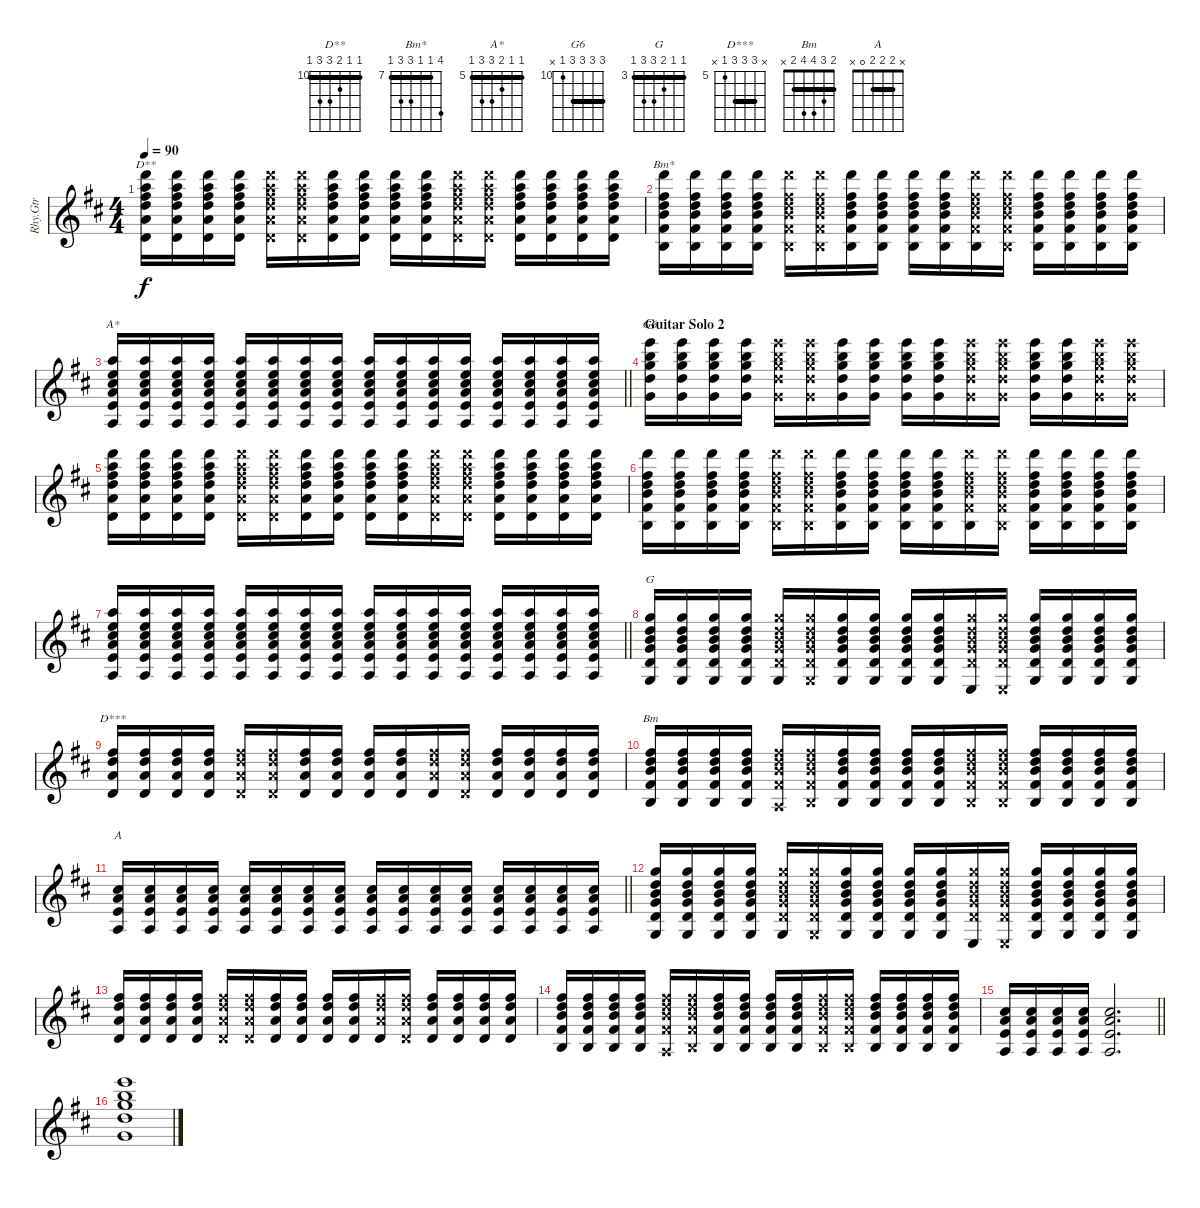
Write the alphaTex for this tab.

\track ("Rhy.Gtr" "Rhy.Gtr") {instrument overdrivenguitar}
\staff {score}
\tuning (E4 B3 G3 D3 A2 E2) {hide}
\chord ("D**" 10 10 11 12 12 10) {firstfret 10 barre 10}
\chord ("Bm*" 10 7 7 9 9 7) {firstfret 7 barre 7}
\chord ("A*" 5 5 6 7 7 5) {firstfret 5 barre 5}
\chord ("G6" 12 12 12 12 10 x) {firstfret 10 barre 12}
\chord ("G" 3 3 4 5 5 3) {firstfret 3 barre 3}
\chord ("D***" x 7 7 7 5 x) {firstfret 5 barre 7}
\chord ("Bm" 2 3 4 4 2 x) {barre 2}
\chord ("A" x 2 2 2 0 x) {barre 2}
\ts (4 4)
\tempo 90
\clef g2
\ks bminor
(10.1 10.2 11.3 12.4 12.5 10.6).16{ch "D**" dy f} (10.1 10.2 11.3 12.4 12.5 10.6).16 (10.1 10.2 11.3 12.4 12.5 10.6).16 (10.1 10.2 11.3 12.4 12.5 10.6).16 (10.1{x} 10.2{x} 11.3{x} 12.4{x} 12.5{x} 10.6{x}).16 (10.1{x} 10.2{x} 11.3{x} 12.4{x} 12.5{x} 10.6{x}).16 (10.1 10.2 11.3 12.4 12.5 10.6).16 (10.1 10.2 11.3 12.4 12.5 10.6).16 (10.1 10.2 11.3 12.4 12.5 10.6).16 (10.1 10.2 11.3 12.4 12.5 10.6).16 (10.1{x} 10.2{x} 11.3{x} 12.4{x} 12.5{x} 10.6{x}).16 (10.1{x} 10.2{x} 11.3{x} 12.4{x} 12.5{x} 10.6{x}).16 (10.1 10.2 11.3 12.4 12.5 10.6).16 (10.1 10.2 11.3 12.4 12.5 10.6).16 (10.1 10.2 11.3 12.4 12.5 10.6).16 (10.1 10.2 11.3 12.4 12.5 10.6).16 |
(10.1 7.2 7.3 9.4 9.5 7.6).16{ch "Bm*"} (10.1 7.2 7.3 9.4 9.5 7.6).16 (10.1 7.2 7.3 9.4 9.5 7.6).16 (10.1 7.2 7.3 9.4 9.5 7.6).16 (10.1{x} 7.2{x} 7.3{x} 9.4{x} 9.5{x} 7.6{x}).16 (10.1{x} 7.2{x} 7.3{x} 9.4{x} 9.5{x} 7.6{x}).16 (10.1 7.2 7.3 9.4 9.5 7.6).16 (10.1 7.2 7.3 9.4 9.5 7.6).16 (10.1 7.2 7.3 9.4 9.5 7.6).16 (10.1 7.2 7.3 9.4 9.5 7.6).16 (10.1{x} 7.2{x} 7.3{x} 9.4{x} 9.5{x} 7.6).16 (10.1{x} 7.2{x} 7.3{x} 9.4{x} 9.5{x} 7.6{x}).16 (10.1 7.2 7.3 9.4 9.5 7.6).16 (10.1 7.2 7.3 9.4 9.5 7.6).16 (10.1 7.2 7.3 9.4 9.5 7.6).16 (10.1 7.2 7.3 9.4 9.5 7.6).16 |
\barLineRight lightlight
(5.1 5.2 6.3 7.4 7.5 5.6).16{ch "A*"} (5.1 5.2 6.3 7.4 7.5 5.6).16 (5.1 5.2 6.3 7.4 7.5 5.6).16 (5.1 5.2 6.3 7.4 7.5 5.6).16 (5.1 5.2 6.3 7.4 7.5 5.6).16 (5.1 5.2 6.3 7.4 7.5 5.6).16 (5.1 5.2 6.3 7.4 7.5 5.6).16 (5.1 5.2 6.3 7.4 7.5 5.6).16 (5.1 5.2 6.3 7.4 7.5 5.6).16 (5.1 5.2 6.3 7.4 7.5 5.6).16 (5.1 5.2 6.3 7.4 7.5 5.6).16 (5.1 5.2 6.3 7.4 7.5 5.6).16 (5.1 5.2 6.3 7.4 7.5 5.6).16 (5.1 5.2 6.3 7.4 7.5 5.6).16 (5.1 5.2 6.3 7.4 7.5 5.6).16 (5.1 5.2 6.3 7.4 7.5 5.6).16 |
\section ("" "Guitar Solo 2")
(12.1 12.2 12.3 12.4 10.5).16{ch "G6"} (12.1 12.2 12.3 12.4 10.5).16 (12.1 12.2 12.3 12.4 10.5).16 (12.1 12.2 12.3 12.4 10.5).16 (12.1{x} 12.2{x} 12.3{x} 12.4{x} 10.5{x}).16 (12.1{x} 12.2{x} 12.3{x} 12.4{x} 10.5{x}).16 (12.1 12.2 12.3 12.4 10.5).16 (12.1 12.2 12.3 12.4 10.5).16 (12.1 12.2 12.3 12.4 10.5).16 (12.1 12.2 12.3 12.4 10.5).16 (12.1{x} 12.2{x} 12.3{x} 12.4{x} 10.5{x}).16 (12.1{x} 12.2{x} 12.3{x} 12.4{x} 10.5{x}).16 (12.1 12.2 12.3 12.4 10.5).16 (12.1 12.2 12.3 12.4 10.5).16 (12.1{x} 12.2{x} 12.3{x} 12.4{x} 10.5{x}).16 (12.1{x} 12.2{x} 12.3{x} 12.4{x} 10.5{x}).16 |
(10.1 10.2 11.3 12.4 12.5 10.6).16 (10.1 10.2 11.3 12.4 12.5 10.6).16 (10.1 10.2 11.3 12.4 12.5 10.6).16 (10.1 10.2 11.3 12.4 12.5 10.6).16 (10.1{x} 10.2{x} 11.3{x} 12.4{x} 12.5{x} 10.6{x}).16 (10.1{x} 10.2{x} 11.3{x} 12.4{x} 12.5{x} 10.6{x}).16 (10.1 10.2 11.3 12.4 12.5 10.6).16 (10.1 10.2 11.3 12.4 12.5 10.6).16 (10.1 10.2 11.3 12.4 12.5 10.6).16 (10.1 10.2 11.3 12.4 12.5 10.6).16 (10.1{x} 10.2{x} 11.3{x} 12.4{x} 12.5{x} 10.6{x}).16 (10.1{x} 10.2{x} 11.3{x} 12.4{x} 12.5{x} 10.6{x}).16 (10.1 10.2 11.3 12.4 12.5 10.6).16 (10.1 10.2 11.3 12.4 12.5 10.6).16 (10.1 10.2 11.3 12.4 12.5 10.6).16 (10.1 10.2 11.3 12.4 12.5 10.6).16 |
(10.1 7.2 7.3 9.4 9.5 7.6).16 (10.1 7.2 7.3 9.4 9.5 7.6).16 (10.1 7.2 7.3 9.4 9.5 7.6).16 (10.1 7.2 7.3 9.4 9.5 7.6).16 (10.1{x} 7.2{x} 7.3{x} 9.4{x} 9.5{x} 7.6{x}).16 (10.1{x} 7.2{x} 7.3{x} 9.4{x} 9.5{x} 7.6{x}).16 (10.1 7.2 7.3 9.4 9.5 7.6).16 (10.1 7.2 7.3 9.4 9.5 7.6).16 (10.1 7.2 7.3 9.4 9.5 7.6).16 (10.1 7.2 7.3 9.4 9.5 7.6).16 (10.1{x} 7.2{x} 7.3{x} 9.4{x} 9.5{x} 7.6).16 (10.1{x} 7.2{x} 7.3{x} 9.4{x} 9.5{x} 7.6{x}).16 (10.1 7.2 7.3 9.4 9.5 7.6).16 (10.1 7.2 7.3 9.4 9.5 7.6).16 (10.1 7.2 7.3 9.4 9.5 7.6).16 (10.1 7.2 7.3 9.4 9.5 7.6).16 |
\barLineRight lightlight
(5.1 5.2 6.3 7.4 7.5 5.6).16 (5.1 5.2 6.3 7.4 7.5 5.6).16 (5.1 5.2 6.3 7.4 7.5 5.6).16 (5.1 5.2 6.3 7.4 7.5 5.6).16 (5.1 5.2 6.3 7.4 7.5 5.6).16 (5.1 5.2 6.3 7.4 7.5 5.6).16 (5.1 5.2 6.3 7.4 7.5 5.6).16 (5.1 5.2 6.3 7.4 7.5 5.6).16 (5.1 5.2 6.3 7.4 7.5 5.6).16 (5.1 5.2 6.3 7.4 7.5 5.6).16 (5.1 5.2 6.3 7.4 7.5 5.6).16 (5.1 5.2 6.3 7.4 7.5 5.6).16 (5.1 5.2 6.3 7.4 7.5 5.6).16 (5.1 5.2 6.3 7.4 7.5 5.6).16 (5.1 5.2 6.3 7.4 7.5 5.6).16 (5.1 5.2 6.3 7.4 7.5 5.6).16 |
(3.1 3.2 4.3 5.4 5.5 3.6).16{ch "G"} (3.1 3.2 4.3 5.4 5.5 3.6).16 (3.1 3.2 4.3 5.4 5.5 3.6).16 (3.1 3.2 4.3 5.4 5.5 3.6).16 (3.1{x} 3.2{x} 4.3{x} 5.4{x} 5.5{x} 3.6).16 (3.1{x} 3.2{x} 4.3{x} 5.4{x} 5.5{x} 3.6{x}).16 (3.1 3.2 4.3 5.4 5.5 3.6).16 (3.1 3.2 4.3 5.4 5.5 3.6).16 (3.1 3.2 4.3 5.4 5.5 3.6).16 (3.1 3.2 4.3 5.4 5.5 3.6).16 (3.1{x} 3.2{x} 4.3{x} 5.4{x} 5.5{x} 0.6).16 (3.1{x} 3.2{x} 4.3{x} 5.4{x} 5.5{x} 0.6{x}).16 (3.1 3.2 4.3 5.4 5.5 3.6).16 (3.1 3.2 4.3 5.4 5.5 3.6).16 (3.1 3.2 4.3 5.4 5.5 3.6).16 (3.1 3.2 4.3 5.4 5.5 3.6).16 |
(7.2 7.3 7.4 5.5).16{ch "D***"} (7.2 7.3 7.4 5.5).16 (7.2 7.3 7.4 5.5).16 (7.2 7.3 7.4 5.5).16 (7.2{x} 7.3{x} 7.4{x} 5.5{x}).16 (7.2{x} 7.3{x} 7.4{x} 5.5{x}).16 (7.2 7.3 7.4 5.5).16 (7.2 7.3 7.4 5.5).16 (7.2 7.3 7.4 5.5).16 (7.2 7.3 7.4 5.5).16 (7.2{x} 7.3{x} 7.4{x} 5.5).16 (7.2{x} 7.3{x} 7.4{x} 5.5{x}).16 (7.2 7.3 7.4 5.5).16 (7.2 7.3 7.4 5.5).16 (7.2 7.3 7.4 5.5).16 (7.2 7.3 7.4 5.5).16 |
(2.1 3.2 4.3 4.4 2.5).16{ch "Bm"} (2.1 3.2 4.3 4.4 2.5).16 (2.1 3.2 4.3 4.4 2.5).16 (2.1 3.2 4.3 4.4 2.5).16 (2.1{x} 3.2{x} 4.3{x} 4.4{x} 0.5{x}).16 (2.1{x} 3.2{x} 4.3{x} 4.4{x} 2.5{x}).16 (2.1 3.2 4.3 4.4 2.5).16 (2.1 3.2 4.3 4.4 2.5).16 (2.1 3.2 4.3 4.4 2.5).16 (2.1 3.2 4.3 4.4 2.5).16 (2.1{x} 3.2{x} 4.3{x} 4.4{x} 2.5{x}).16 (2.1{x} 3.2{x} 4.3{x} 4.4{x} 2.5{x}).16 (2.1 3.2 4.3 4.4 2.5).16 (2.1 3.2 4.3 4.4 2.5).16 (2.1 3.2 4.3 4.4 2.5).16 (2.1 3.2 4.3 4.4 2.5).16 |
\barLineRight lightlight
(2.2 2.3 2.4 0.5).16{ch "A"} (2.2 2.3 2.4 0.5).16 (2.2 2.3 2.4 0.5).16 (2.2 2.3 2.4 0.5).16 (2.2 2.3 2.4 0.5).16 (2.2 2.3 2.4 0.5).16 (2.2 2.3 2.4 0.5).16 (2.2 2.3 2.4 0.5).16 (2.2 2.3 2.4 0.5).16 (2.2 2.3 2.4 0.5).16 (2.2 2.3 2.4 0.5).16 (2.2 2.3 2.4 0.5).16 (2.2 2.3 2.4 0.5).16 (2.2 2.3 2.4 0.5).16 (2.2 2.3 2.4 0.5).16 (2.2 2.3 2.4 0.5).16 |
(3.1 3.2 4.3 5.4 5.5 3.6).16 (3.1 3.2 4.3 5.4 5.5 3.6).16 (3.1 3.2 4.3 5.4 5.5 3.6).16 (3.1 3.2 4.3 5.4 5.5 3.6).16 (3.1{x} 3.2{x} 4.3{x} 5.4{x} 5.5{x} 3.6).16 (3.1{x} 3.2{x} 4.3{x} 5.4{x} 5.5{x} 3.6{x}).16 (3.1 3.2 4.3 5.4 5.5 3.6).16 (3.1 3.2 4.3 5.4 5.5 3.6).16 (3.1 3.2 4.3 5.4 5.5 3.6).16 (3.1 3.2 4.3 5.4 5.5 3.6).16 (3.1{x} 3.2{x} 4.3{x} 5.4{x} 5.5{x} 0.6).16 (3.1{x} 3.2{x} 4.3{x} 5.4{x} 5.5{x} 0.6{x}).16 (3.1 3.2 4.3 5.4 5.5 3.6).16 (3.1 3.2 4.3 5.4 5.5 3.6).16 (3.1 3.2 4.3 5.4 5.5 3.6).16 (3.1 3.2 4.3 5.4 5.5 3.6).16 |
(7.2 7.3 7.4 5.5).16 (7.2 7.3 7.4 5.5).16 (7.2 7.3 7.4 5.5).16 (7.2 7.3 7.4 5.5).16 (7.2{x} 7.3{x} 7.4{x} 5.5{x}).16 (7.2{x} 7.3{x} 7.4{x} 5.5{x}).16 (7.2 7.3 7.4 5.5).16 (7.2 7.3 7.4 5.5).16 (7.2 7.3 7.4 5.5).16 (7.2 7.3 7.4 5.5).16 (7.2{x} 7.3{x} 7.4{x} 5.5).16 (7.2{x} 7.3{x} 7.4{x} 5.5{x}).16 (7.2 7.3 7.4 5.5).16 (7.2 7.3 7.4 5.5).16 (7.2 7.3 7.4 5.5).16 (7.2 7.3 7.4 5.5).16 |
(2.1 3.2 4.3 4.4 2.5).16 (2.1 3.2 4.3 4.4 2.5).16 (2.1 3.2 4.3 4.4 2.5).16 (2.1 3.2 4.3 4.4 2.5).16 (2.1{x} 3.2{x} 4.3{x} 4.4{x} 0.5{x}).16 (2.1{x} 3.2{x} 4.3{x} 4.4{x} 2.5{x}).16 (2.1 3.2 4.3 4.4 2.5).16 (2.1 3.2 4.3 4.4 2.5).16 (2.1 3.2 4.3 4.4 2.5).16 (2.1 3.2 4.3 4.4 2.5).16 (2.1{x} 3.2{x} 4.3{x} 4.4{x} 2.5{x}).16 (2.1{x} 3.2{x} 4.3{x} 4.4{x} 2.5{x}).16 (2.1 3.2 4.3 4.4 2.5).16 (2.1 3.2 4.3 4.4 2.5).16 (2.1 3.2 4.3 4.4 2.5).16 (2.1 3.2 4.3 4.4 2.5).16 |
\barLineRight lightlight
(2.2 2.3 2.4 0.5).16 (2.2 2.3 2.4 0.5).16 (2.2 2.3 2.4 0.5).16 (2.2 2.3 2.4 0.5).16 (2.2 2.3 2.4 0.5).2{d} |
(12.1 12.2 12.3 12.4 10.5).1{bd 240}
